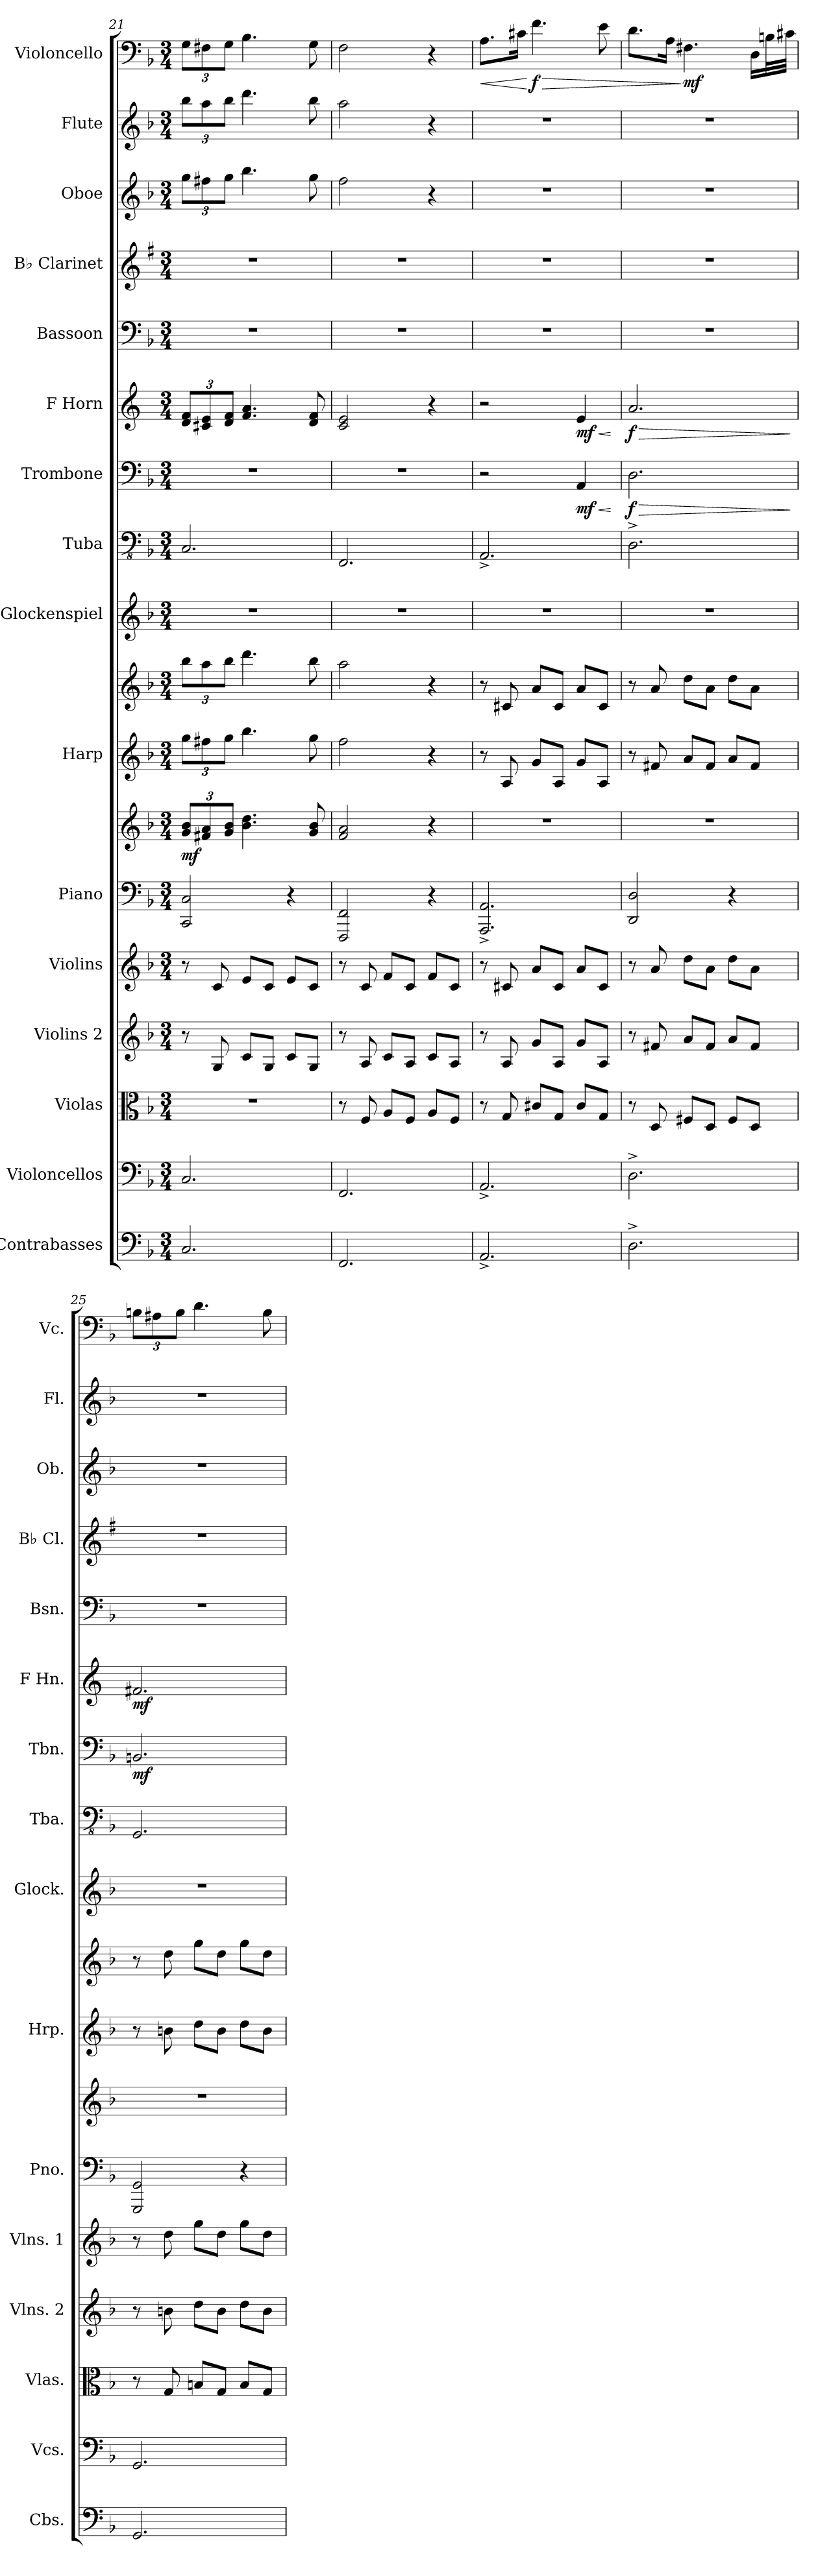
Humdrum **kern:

**kern	**kern	**kern	**kern	**kern	**kern	**kern	**dynam	**kern	**kern	**kern	**kern	**kern	**dynam	**kern	**dynam	**kern	**kern	**kern	**kern	**kern	**dynam
*part16	*part15	*part14	*part13	*part12	*part11	*part11	*part11	*part10	*part10	*part9	*part8	*part7	*part7	*part6	*part6	*part5	*part4	*part3	*part2	*part1	*part1
*staff18	*staff17	*staff16	*staff15	*staff14	*staff13	*staff12	*staff12/13	*staff11	*staff10	*staff9	*staff8	*staff7	*staff7	*staff6	*staff6	*staff5	*staff4	*staff3	*staff2	*staff1	*staff1
*I"Contrabasses	*I"Violoncellos	*I"Violas	*I"Violins 2	*I"Violins	*I"Piano	*	*	*I"Harp	*	*I"Glockenspiel	*I"Tuba	*I"Trombone	*	*I"F Horn	*	*I"Bassoon	*I"B♭ Clarinet	*I"Oboe	*I"Flute	*I"Violoncello	*
*I'Cbs.	*I'Vcs.	*I'Vlas.	*I'Vlns. 2	*I'Vlns. 1	*I'Pno.	*	*	*I'Hrp.	*	*I'Glock.	*I'Tba.	*I'Tbn.	*	*I'F Hn.	*	*I'Bsn.	*I'B♭ Cl.	*I'Ob.	*I'Fl.	*I'Vc.	*
*clefF4	*clefF4	*clefC3	*clefG2	*clefG2	*clefF4	*clefG2	*	*clefG2	*clefG2	*clefG2	*clefFv4	*clefF4	*	*clefG2	*	*clefF4	*clefG2	*clefG2	*clefG2	*clefF4	*
*ITrd7c12	*	*	*	*	*	*	*	*	*	*ITrd-14c-24	*	*	*	*ITrd4c7	*	*	*ITrd1c2	*	*	*	*
*k[b-]	*k[b-]	*k[b-]	*k[b-]	*k[b-]	*k[b-]	*k[b-]	*	*k[b-]	*k[b-]	*k[b-]	*k[b-]	*k[b-]	*	*k[b-]	*	*k[b-]	*k[b-]	*k[b-]	*k[b-]	*k[b-]	*
*M3/4	*M3/4	*M3/4	*M3/4	*M3/4	*M3/4	*M3/4	*	*M3/4	*M3/4	*M3/4	*M3/4	*M3/4	*	*M3/4	*	*M3/4	*M3/4	*M3/4	*M3/4	*M3/4	*
*	*	*	*	*	*	*Xbrackettup	*	*Xbrackettup	*Xbrackettup	*	*	*	*	*Xbrackettup	*	*	*	*Xbrackettup	*Xbrackettup	*Xbrackettup	*
=21	=21	=21	=21	=21	=21	=21	=21	=21	=21	=21	=21	=21	=21	=21	=21	=21	=21	=21	=21	=21	=21
!	!	!	!	!	!	!	!LO:DY:b	!	!	!	!	!	!	!	!	!	!	!	!	!	!
2.CC/	2.C/	2.r	8r	8r	2CC/ 2C/	12g/ 12b-/L	mf	12gg\L	12bb-\L	2.r	2.CC/	2.r	.	12G/ 12B-/L	.	2.r	2.r	12gg\L	12bb-\L	12G\L	.
.	.	.	.	.	.	12f#X/ 12a/	.	12ff#X\	12aa\	.	.	.	.	12F#X/ 12A/	.	.	.	12ff#X\	12aa\	12F#X\	.
.	.	.	8G/	8c/	.	.	.	.	.	.	.	.	.	.	.	.	.	.	.	.	.
.	.	.	.	.	.	12g/ 12b-/J	.	12gg\J	12bb-\J	.	.	.	.	12G/ 12B-/J	.	.	.	12gg\J	12bb-\J	12G\J	.
.	.	.	8c/L	8e/L	.	4.b-\ 4.dd\	.	4.bb-\	4.ddd\	.	.	.	.	4.B-/ 4.d/	.	.	.	4.bb-\	4.ddd\	4.B-\	.
.	.	.	8G/J	8c/J	.	.	.	.	.	.	.	.	.	.	.	.	.	.	.	.	.
.	.	.	8c/L	8e/L	4r	.	.	.	.	.	.	.	.	.	.	.	.	.	.	.	.
.	.	.	8G/J	8c/J	.	8g/ 8b-/	.	8gg\	8bb-\	.	.	.	.	8G/ 8B-/	.	.	.	8gg\	8bb-\	8G\	.
=22	=22	=22	=22	=22	=22	=22	=22	=22	=22	=22	=22	=22	=22	=22	=22	=22	=22	=22	=22	=22	=22
2.FFF/	2.FF/	8r	8r	8r	2FFF/ 2FF/	2f/ 2a/	.	2ff\	2aa\	2.r	2.FFF/	2.r	.	2F/ 2A/	.	2.r	2.r	2ff\	2aa\	2F\	.
.	.	8F/	8A/	8c/	.	.	.	.	.	.	.	.	.	.	.	.	.	.	.	.	.
.	.	8A/L	8c/L	8f/L	.	.	.	.	.	.	.	.	.	.	.	.	.	.	.	.	.
.	.	8F/J	8A/J	8c/J	.	.	.	.	.	.	.	.	.	.	.	.	.	.	.	.	.
.	.	8A/L	8c/L	8f/L	4r	4r	.	4r	4r	.	.	.	.	4r	.	.	.	4r	4r	4r	.
.	.	8F/J	8A/J	8c/J	.	.	.	.	.	.	.	.	.	.	.	.	.	.	.	.	.
!!LO:PB:g=z
=23	=23	=23	=23	=23	=23	=23	=23	=23	=23	=23	=23	=23	=23	=23	=23	=23	=23	=23	=23	=23	=23
!	!	!	!	!	!	!	!	!	!	!	!	!	!	!	!	!	!	!	!	!	!LO:HP:b
2.AAA^/	2.AA^/	8r	8r	8r	2.AAA/^ 2.AA/^	2.r	.	8r	8r	2.r	2.AAA^/	2r	.	2r	.	2.r	2.r	2.r	2.r	8.A\L	<
.	.	8G/	8A/	8c#X/	.	.	.	8A/	8c#X/	.	.	.	.	.	.	.	.	.	.	.	.
.	.	.	.	.	.	.	.	.	.	.	.	.	.	.	.	.	.	.	.	16c#X\Jk	.
!	!	!	!	!	!	!	!	!	!	!	!	!	!	!	!	!	!	!	!	!	!LO:HP:n=1:b
!	!	!	!	!	!	!	!	!	!	!	!	!	!	!	!	!	!	!	!	!	!LO:DY:n=1:b
.	.	8c#X/L	8g/L	8a/L	.	.	.	8g/L	8a/L	.	.	.	.	.	.	.	.	.	.	4.f\	[ > f
.	.	8G/J	8A/J	8c#/J	.	.	.	8A/J	8c#/J	.	.	.	.	.	.	.	.	.	.	.	.
!	!	!	!	!	!	!	!	!	!	!	!	!	!LO:HP:b	!	!LO:HP:b	!	!	!	!	!	!
!	!	!	!	!	!	!	!	!	!	!	!	!	!LO:DY:n=1:b	!	!LO:DY:n=1:b	!	!	!	!	!	!
.	.	8c#/L	8g/L	8a/L	.	.	.	8g/L	8a/L	.	.	4AA/	< mf	4A/	< mf	.	.	.	.	.	.
.	.	8G/J	8A/J	8c#/J	.	.	.	8A/J	8c#/J	.	.	.	.	.	.	.	.	.	.	8e\	.
.	.	.	.	.	.	.	.	.	.	.	.	.	[	.	[	.	.	.	.	.	.
=24	=24	=24	=24	=24	=24	=24	=24	=24	=24	=24	=24	=24	=24	=24	=24	=24	=24	=24	=24	=24	=24
!	!	!	!	!	!	!	!	!	!	!	!	!	!LO:HP:b	!	!LO:HP:b	!	!	!	!	!	!
!	!	!	!	!	!	!	!	!	!	!	!	!	!LO:DY:n=1:b	!	!LO:DY:n=1:b	!	!	!	!	!	!
2.DD^\	2.D^\	8r	8r	8r	2DD/ 2D/	2.r	.	8r	8r	2.r	2.DD^\	2.D\	> f	2.d/	> f	2.r	2.r	2.r	2.r	8.d\L	.
.	.	8D/	8f#X/	8a/	.	.	.	8f#X/	8a/	.	.	.	.	.	.	.	.	.	.	.	.
.	.	.	.	.	.	.	.	.	.	.	.	.	.	.	.	.	.	.	.	16A\Jk	.
!	!	!	!	!	!	!	!	!	!	!	!	!	!	!	!	!	!	!	!	!	!LO:DY:n=1:b
.	.	8F#X/L	8a/L	8dd\L	.	.	.	8a/L	8dd\L	.	.	.	.	.	.	.	.	.	.	4.F#X\	] mf
.	.	8D/J	8f#/J	8a\J	.	.	.	8f#/J	8a\J	.	.	.	.	.	.	.	.	.	.	.	.
.	.	8F#/L	8a/L	8dd\L	4r	.	.	8a/L	8dd\L	.	.	.	.	.	.	.	.	.	.	.	.
.	.	8D/J	8f#/J	8a\J	.	.	.	8f#/J	8a\J	.	.	.	.	.	.	.	.	.	.	16D\LL	.
.	.	.	.	.	.	.	.	.	.	.	.	.	.	.	.	.	.	.	.	32Bn\L	.
.	.	.	.	.	.	.	.	.	.	.	.	.	.	.	.	.	.	.	.	32c#X\JJJ	.
.	.	.	.	.	.	.	.	.	.	.	.	.	]	.	]	.	.	.	.	.	.
=25	=25	=25	=25	=25	=25	=25	=25	=25	=25	=25	=25	=25	=25	=25	=25	=25	=25	=25	=25	=25	=25
!	!	!	!	!	!	!	!	!	!	!	!	!	!LO:DY:b	!	!LO:DY:b	!	!	!	!	!	!
2.GGG/	2.GG/	8r	8r	8r	2GGG/ 2GG/	2.r	.	8r	8r	2.r	2.GGG/	2.BBn/	mf	2.Bn/	mf	2.r	2.r	2.r	2.r	12Bn\L	.
.	.	.	.	.	.	.	.	.	.	.	.	.	.	.	.	.	.	.	.	12A#X\	.
.	.	8G/	8bn\	8dd\	.	.	.	8bn\	8dd\	.	.	.	.	.	.	.	.	.	.	.	.
.	.	.	.	.	.	.	.	.	.	.	.	.	.	.	.	.	.	.	.	12B\J	.
.	.	8Bn/L	8dd\L	8gg\L	.	.	.	8dd\L	8gg\L	.	.	.	.	.	.	.	.	.	.	4.d\	.
.	.	8G/J	8b\J	8dd\J	.	.	.	8b\J	8dd\J	.	.	.	.	.	.	.	.	.	.	.	.
.	.	8B/L	8dd\L	8gg\L	4r	.	.	8dd\L	8gg\L	.	.	.	.	.	.	.	.	.	.	.	.
.	.	8G/J	8b\J	8dd\J	.	.	.	8b\J	8dd\J	.	.	.	.	.	.	.	.	.	.	8B\	.
=	=	=	=	=	=	=	=	=	=	=	=	=	=	=	=	=	=	=	=	=	=
*-	*-	*-	*-	*-	*-	*-	*-	*-	*-	*-	*-	*-	*-	*-	*-	*-	*-	*-	*-	*-	*-
